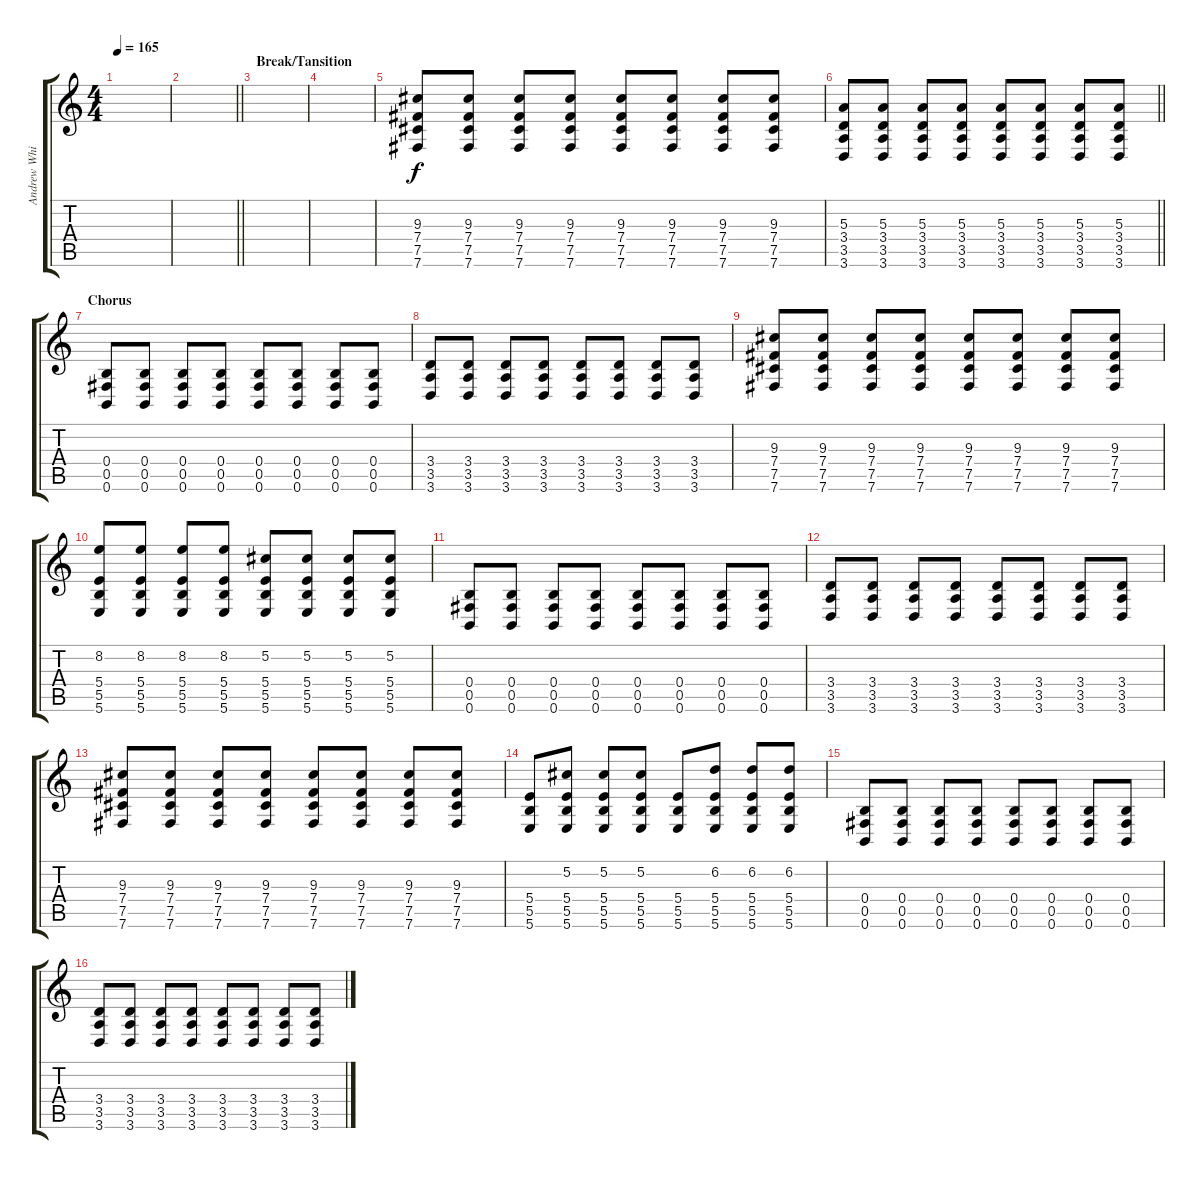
\track ("Andrew Whiting" "Andrew Whi") {instrument distortionguitar}
\staff {score tabs}
\tuning (Db4 Ab3 E3 B2 Gb2 B1) {hide}
\ts (4 4)
\tempo 165
\clef g2
\ks c
|
\barLineRight lightlight
|
\section ("" "Break/Tansition")
|
|
(9.3 7.4 7.5 7.6).8 (9.3 7.4 7.5 7.6).8 (9.3 7.4 7.5 7.6).8 (9.3 7.4 7.5 7.6).8 (9.3 7.4 7.5 7.6).8 (9.3 7.4 7.5 7.6).8 (9.3 7.4 7.5 7.6).8 (9.3 7.4 7.5 7.6).8 |
\barLineRight lightlight
(5.3 3.4 3.5 3.6).8 (5.3 3.4 3.5 3.6).8 (5.3 3.4 3.5 3.6).8 (5.3 3.4 3.5 3.6).8 (5.3 3.4 3.5 3.6).8 (5.3 3.4 3.5 3.6).8 (5.3 3.4 3.5 3.6).8 (5.3 3.4 3.5 3.6).8 |
\section ("" "Chorus")
(0.4 0.5 0.6).8 (0.4 0.5 0.6).8 (0.4 0.5 0.6).8 (0.4 0.5 0.6).8 (0.4 0.5 0.6).8 (0.4 0.5 0.6).8 (0.4 0.5 0.6).8 (0.4 0.5 0.6).8 |
(3.4 3.5 3.6).8 (3.4 3.5 3.6).8 (3.4 3.5 3.6).8 (3.4 3.5 3.6).8 (3.4 3.5 3.6).8 (3.4 3.5 3.6).8 (3.4 3.5 3.6).8 (3.4 3.5 3.6).8 |
(9.3 7.4 7.5 7.6).8 (9.3 7.4 7.5 7.6).8 (9.3 7.4 7.5 7.6).8 (9.3 7.4 7.5 7.6).8 (9.3 7.4 7.5 7.6).8 (9.3 7.4 7.5 7.6).8 (9.3 7.4 7.5 7.6).8 (9.3 7.4 7.5 7.6).8 |
(8.2 5.4 5.5 5.6).8 (8.2 5.4 5.5 5.6).8 (8.2 5.4 5.5 5.6).8 (8.2 5.4 5.5 5.6).8 (5.2 5.4 5.5 5.6).8 (5.2 5.4 5.5 5.6).8 (5.2 5.4 5.5 5.6).8 (5.2 5.4 5.5 5.6).8 |
(0.4 0.5 0.6).8 (0.4 0.5 0.6).8 (0.4 0.5 0.6).8 (0.4 0.5 0.6).8 (0.4 0.5 0.6).8 (0.4 0.5 0.6).8 (0.4 0.5 0.6).8 (0.4 0.5 0.6).8 |
(3.4 3.5 3.6).8 (3.4 3.5 3.6).8 (3.4 3.5 3.6).8 (3.4 3.5 3.6).8 (3.4 3.5 3.6).8 (3.4 3.5 3.6).8 (3.4 3.5 3.6).8 (3.4 3.5 3.6).8 |
(9.3 7.4 7.5 7.6).8 (9.3 7.4 7.5 7.6).8 (9.3 7.4 7.5 7.6).8 (9.3 7.4 7.5 7.6).8 (9.3 7.4 7.5 7.6).8 (9.3 7.4 7.5 7.6).8 (9.3 7.4 7.5 7.6).8 (9.3 7.4 7.5 7.6).8 |
(5.4 5.5 5.6).8 (5.2 5.4 5.5 5.6).8 (5.2 5.4 5.5 5.6).8 (5.2 5.4 5.5 5.6).8 (5.4 5.5 5.6).8 (6.2 5.4 5.5 5.6).8 (6.2 5.4 5.5 5.6).8 (6.2 5.4 5.5 5.6).8 |
(0.4 0.5 0.6).8 (0.4 0.5 0.6).8 (0.4 0.5 0.6).8 (0.4 0.5 0.6).8 (0.4 0.5 0.6).8 (0.4 0.5 0.6).8 (0.4 0.5 0.6).8 (0.4 0.5 0.6).8 |
(3.4 3.5 3.6).8 (3.4 3.5 3.6).8 (3.4 3.5 3.6).8 (3.4 3.5 3.6).8 (3.4 3.5 3.6).8 (3.4 3.5 3.6).8 (3.4 3.5 3.6).8 (3.4 3.5 3.6).8
